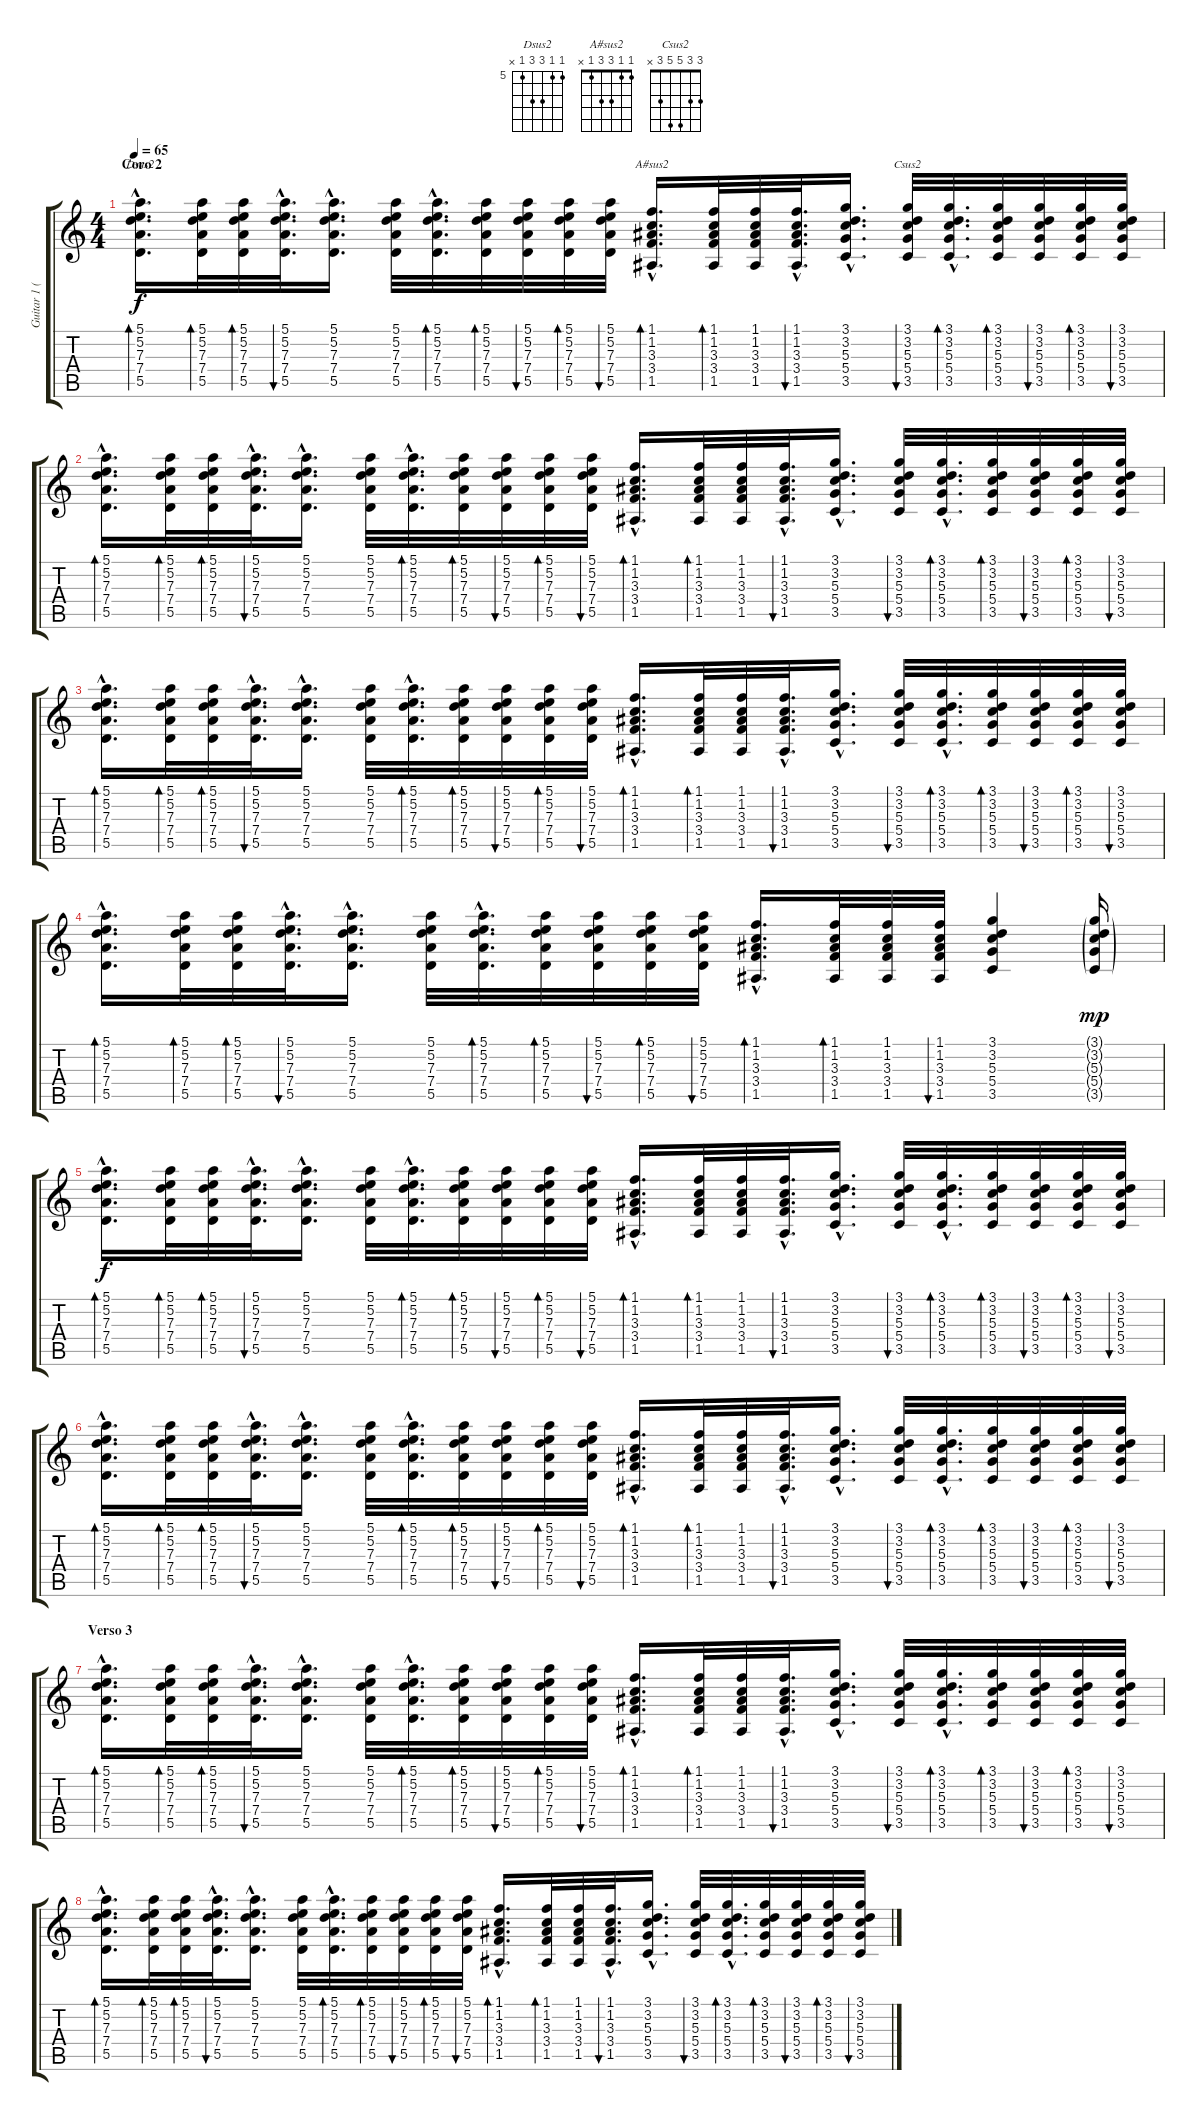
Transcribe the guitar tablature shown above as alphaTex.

\track ("" "Guitar 1 (") {instrument electricguitarclean}
\staff {score tabs}
\tuning (E4 B3 G3 D3 A2 E2) {hide}
\chord ("Dsus2" 5 5 7 7 5 x) {firstfret 5}
\chord ("A#sus2" 1 1 3 3 1 x)
\chord ("Csus2" 3 3 5 5 3 x)
\ts (4 4)
\section ("" "Coro 2")
\tempo 65
\clef g2
\ks c
(5.1{hac} 5.2{hac} 7.3{hac} 7.4{hac} 5.5{hac}).16{d bd 30 ch "Dsus2" dy f volume 4} (5.1 5.2 7.3 7.4 5.5).32{bd 30} (5.1 5.2 7.3 7.4 5.5).32{bd 30} (5.1{hac} 5.2{hac} 7.3{hac} 7.4{hac} 5.5{hac}).32{d bu 30} (5.1{hac} 5.2{hac} 7.3{hac} 7.4{hac} 5.5{hac}).16{d} (5.1 5.2 7.3 7.4 5.5).32 (5.1{hac} 5.2{hac} 7.3{hac} 7.4{hac} 5.5{hac}).32{d bd 30} (5.1 5.2 7.3 7.4 5.5).32{bd 30} (5.1 5.2 7.3 7.4 5.5).32{bu 30} (5.1 5.2 7.3 7.4 5.5).32{bd 30} (5.1 5.2 7.3 7.4 5.5).32{bu 30} (1.1{hac} 1.2{hac} 3.3{hac} 3.4{hac} 1.5{hac}).16{d bd 30 ch "A#sus2"} (1.1 1.2 3.3 3.4 1.5).32{bd 30} (1.1 1.2 3.3 3.4 1.5).32 (1.1{hac} 1.2{hac} 3.3{hac} 3.4{hac} 1.5{hac}).32{d bu 30} (3.1{hac} 3.2{hac} 5.3{hac} 5.4{hac} 3.5{hac}).16{d} (3.1 3.2 5.3 5.4 3.5).32{bu 30 ch "Csus2"} (3.1{hac} 3.2{hac} 5.3{hac} 5.4{hac} 3.5{hac}).32{d bd 30} (3.1 3.2 5.3 5.4 3.5).32{bd 30} (3.1 3.2 5.3 5.4 3.5).32{bu 30} (3.1 3.2 5.3 5.4 3.5).32{bd 30} (3.1 3.2 5.3 5.4 3.5).32{bu 30} |
(5.1{hac} 5.2{hac} 7.3{hac} 7.4{hac} 5.5{hac}).16{d bd 30} (5.1 5.2 7.3 7.4 5.5).32{bd 30} (5.1 5.2 7.3 7.4 5.5).32{bd 30} (5.1{hac} 5.2{hac} 7.3{hac} 7.4{hac} 5.5{hac}).32{d bu 30} (5.1{hac} 5.2{hac} 7.3{hac} 7.4{hac} 5.5{hac}).16{d} (5.1 5.2 7.3 7.4 5.5).32 (5.1{hac} 5.2{hac} 7.3{hac} 7.4{hac} 5.5{hac}).32{d bd 30} (5.1 5.2 7.3 7.4 5.5).32{bd 30} (5.1 5.2 7.3 7.4 5.5).32{bu 30} (5.1 5.2 7.3 7.4 5.5).32{bd 30} (5.1 5.2 7.3 7.4 5.5).32{bu 30} (1.1{hac} 1.2{hac} 3.3{hac} 3.4{hac} 1.5{hac}).16{d bd 30} (1.1 1.2 3.3 3.4 1.5).32{bd 30} (1.1 1.2 3.3 3.4 1.5).32 (1.1{hac} 1.2{hac} 3.3{hac} 3.4{hac} 1.5{hac}).32{d bu 30} (3.1{hac} 3.2{hac} 5.3{hac} 5.4{hac} 3.5{hac}).16{d} (3.1 3.2 5.3 5.4 3.5).32{bu 30} (3.1{hac} 3.2{hac} 5.3{hac} 5.4{hac} 3.5{hac}).32{d bd 30} (3.1 3.2 5.3 5.4 3.5).32{bd 30} (3.1 3.2 5.3 5.4 3.5).32{bu 30} (3.1 3.2 5.3 5.4 3.5).32{bd 30} (3.1 3.2 5.3 5.4 3.5).32{bu 30} |
(5.1{hac} 5.2{hac} 7.3{hac} 7.4{hac} 5.5{hac}).16{d bd 30} (5.1 5.2 7.3 7.4 5.5).32{bd 30} (5.1 5.2 7.3 7.4 5.5).32{bd 30} (5.1{hac} 5.2{hac} 7.3{hac} 7.4{hac} 5.5{hac}).32{d bu 30} (5.1{hac} 5.2{hac} 7.3{hac} 7.4{hac} 5.5{hac}).16{d} (5.1 5.2 7.3 7.4 5.5).32 (5.1{hac} 5.2{hac} 7.3{hac} 7.4{hac} 5.5{hac}).32{d bd 30} (5.1 5.2 7.3 7.4 5.5).32{bd 30} (5.1 5.2 7.3 7.4 5.5).32{bu 30} (5.1 5.2 7.3 7.4 5.5).32{bd 30} (5.1 5.2 7.3 7.4 5.5).32{bu 30} (1.1{hac} 1.2{hac} 3.3{hac} 3.4{hac} 1.5{hac}).16{d bd 30} (1.1 1.2 3.3 3.4 1.5).32{bd 30} (1.1 1.2 3.3 3.4 1.5).32 (1.1{hac} 1.2{hac} 3.3{hac} 3.4{hac} 1.5{hac}).32{d bu 30} (3.1{hac} 3.2{hac} 5.3{hac} 5.4{hac} 3.5{hac}).16{d} (3.1 3.2 5.3 5.4 3.5).32{bu 30} (3.1{hac} 3.2{hac} 5.3{hac} 5.4{hac} 3.5{hac}).32{d bd 30} (3.1 3.2 5.3 5.4 3.5).32{bd 30} (3.1 3.2 5.3 5.4 3.5).32{bu 30} (3.1 3.2 5.3 5.4 3.5).32{bd 30} (3.1 3.2 5.3 5.4 3.5).32{bu 30} |
(5.1{hac} 5.2{hac} 7.3{hac} 7.4{hac} 5.5{hac}).16{d bd 30} (5.1 5.2 7.3 7.4 5.5).32{bd 30} (5.1 5.2 7.3 7.4 5.5).32{bd 30} (5.1{hac} 5.2{hac} 7.3{hac} 7.4{hac} 5.5{hac}).32{d bu 30} (5.1{hac} 5.2{hac} 7.3{hac} 7.4{hac} 5.5{hac}).16{d} (5.1 5.2 7.3 7.4 5.5).32 (5.1{hac} 5.2{hac} 7.3{hac} 7.4{hac} 5.5{hac}).32{d bd 30} (5.1 5.2 7.3 7.4 5.5).32{bd 30} (5.1 5.2 7.3 7.4 5.5).32{bu 30} (5.1 5.2 7.3 7.4 5.5).32{bd 30} (5.1 5.2 7.3 7.4 5.5).32{bu 30} (1.1{hac} 1.2{hac} 3.3{hac} 3.4{hac} 1.5{hac}).16{d bd 30} (1.1 1.2 3.3 3.4 1.5).32{bd 30} (1.1 1.2 3.3 3.4 1.5).32 (1.1 1.2 3.3 3.4 1.5).32{bu 30} (3.1 3.2 5.3 5.4 3.5).4 (3.1{g} 3.2{g} 5.3{g} 5.4{g} 3.5{g}).16{dy mp} |
(5.1{hac} 5.2{hac} 7.3{hac} 7.4{hac} 5.5{hac}).16{d bd 30 dy f volume 7} (5.1 5.2 7.3 7.4 5.5).32{bd 30} (5.1 5.2 7.3 7.4 5.5).32{bd 30} (5.1{hac} 5.2{hac} 7.3{hac} 7.4{hac} 5.5{hac}).32{d bu 30} (5.1{hac} 5.2{hac} 7.3{hac} 7.4{hac} 5.5{hac}).16{d} (5.1 5.2 7.3 7.4 5.5).32 (5.1{hac} 5.2{hac} 7.3{hac} 7.4{hac} 5.5{hac}).32{d bd 30} (5.1 5.2 7.3 7.4 5.5).32{bd 30} (5.1 5.2 7.3 7.4 5.5).32{bu 30} (5.1 5.2 7.3 7.4 5.5).32{bd 30} (5.1 5.2 7.3 7.4 5.5).32{bu 30} (1.1{hac} 1.2{hac} 3.3{hac} 3.4{hac} 1.5{hac}).16{d bd 30} (1.1 1.2 3.3 3.4 1.5).32{bd 30} (1.1 1.2 3.3 3.4 1.5).32 (1.1{hac} 1.2{hac} 3.3{hac} 3.4{hac} 1.5{hac}).32{d bu 30} (3.1{hac} 3.2{hac} 5.3{hac} 5.4{hac} 3.5{hac}).16{d} (3.1 3.2 5.3 5.4 3.5).32{bu 30} (3.1{hac} 3.2{hac} 5.3{hac} 5.4{hac} 3.5{hac}).32{d bd 30} (3.1 3.2 5.3 5.4 3.5).32{bd 30} (3.1 3.2 5.3 5.4 3.5).32{bu 30} (3.1 3.2 5.3 5.4 3.5).32{bd 30} (3.1 3.2 5.3 5.4 3.5).32{bu 30} |
(5.1{hac} 5.2{hac} 7.3{hac} 7.4{hac} 5.5{hac}).16{d bd 30} (5.1 5.2 7.3 7.4 5.5).32{bd 30} (5.1 5.2 7.3 7.4 5.5).32{bd 30} (5.1{hac} 5.2{hac} 7.3{hac} 7.4{hac} 5.5{hac}).32{d bu 30} (5.1{hac} 5.2{hac} 7.3{hac} 7.4{hac} 5.5{hac}).16{d} (5.1 5.2 7.3 7.4 5.5).32 (5.1{hac} 5.2{hac} 7.3{hac} 7.4{hac} 5.5{hac}).32{d bd 30} (5.1 5.2 7.3 7.4 5.5).32{bd 30} (5.1 5.2 7.3 7.4 5.5).32{bu 30} (5.1 5.2 7.3 7.4 5.5).32{bd 30} (5.1 5.2 7.3 7.4 5.5).32{bu 30} (1.1{hac} 1.2{hac} 3.3{hac} 3.4{hac} 1.5{hac}).16{d bd 30} (1.1 1.2 3.3 3.4 1.5).32{bd 30} (1.1 1.2 3.3 3.4 1.5).32 (1.1{hac} 1.2{hac} 3.3{hac} 3.4{hac} 1.5{hac}).32{d bu 30} (3.1{hac} 3.2{hac} 5.3{hac} 5.4{hac} 3.5{hac}).16{d} (3.1 3.2 5.3 5.4 3.5).32{bu 30} (3.1{hac} 3.2{hac} 5.3{hac} 5.4{hac} 3.5{hac}).32{d bd 30} (3.1 3.2 5.3 5.4 3.5).32{bd 30} (3.1 3.2 5.3 5.4 3.5).32{bu 30} (3.1 3.2 5.3 5.4 3.5).32{bd 30} (3.1 3.2 5.3 5.4 3.5).32{bu 30} |
\section ("" "Verso 3")
(5.1{hac} 5.2{hac} 7.3{hac} 7.4{hac} 5.5{hac}).16{d bd 30} (5.1 5.2 7.3 7.4 5.5).32{bd 30} (5.1 5.2 7.3 7.4 5.5).32{bd 30} (5.1{hac} 5.2{hac} 7.3{hac} 7.4{hac} 5.5{hac}).32{d bu 30} (5.1{hac} 5.2{hac} 7.3{hac} 7.4{hac} 5.5{hac}).16{d} (5.1 5.2 7.3 7.4 5.5).32 (5.1{hac} 5.2{hac} 7.3{hac} 7.4{hac} 5.5{hac}).32{d bd 30} (5.1 5.2 7.3 7.4 5.5).32{bd 30} (5.1 5.2 7.3 7.4 5.5).32{bu 30} (5.1 5.2 7.3 7.4 5.5).32{bd 30} (5.1 5.2 7.3 7.4 5.5).32{bu 30} (1.1{hac} 1.2{hac} 3.3{hac} 3.4{hac} 1.5{hac}).16{d bd 30} (1.1 1.2 3.3 3.4 1.5).32{bd 30} (1.1 1.2 3.3 3.4 1.5).32 (1.1{hac} 1.2{hac} 3.3{hac} 3.4{hac} 1.5{hac}).32{d bu 30} (3.1{hac} 3.2{hac} 5.3{hac} 5.4{hac} 3.5{hac}).16{d} (3.1 3.2 5.3 5.4 3.5).32{bu 30} (3.1{hac} 3.2{hac} 5.3{hac} 5.4{hac} 3.5{hac}).32{d bd 30} (3.1 3.2 5.3 5.4 3.5).32{bd 30} (3.1 3.2 5.3 5.4 3.5).32{bu 30} (3.1 3.2 5.3 5.4 3.5).32{bd 30} (3.1 3.2 5.3 5.4 3.5).32{bu 30} |
(5.1{hac} 5.2{hac} 7.3{hac} 7.4{hac} 5.5{hac}).16{d bd 30} (5.1 5.2 7.3 7.4 5.5).32{bd 30} (5.1 5.2 7.3 7.4 5.5).32{bd 30} (5.1{hac} 5.2{hac} 7.3{hac} 7.4{hac} 5.5{hac}).32{d bu 30} (5.1{hac} 5.2{hac} 7.3{hac} 7.4{hac} 5.5{hac}).16{d} (5.1 5.2 7.3 7.4 5.5).32 (5.1{hac} 5.2{hac} 7.3{hac} 7.4{hac} 5.5{hac}).32{d bd 30} (5.1 5.2 7.3 7.4 5.5).32{bd 30} (5.1 5.2 7.3 7.4 5.5).32{bu 30} (5.1 5.2 7.3 7.4 5.5).32{bd 30} (5.1 5.2 7.3 7.4 5.5).32{bu 30} (1.1{hac} 1.2{hac} 3.3{hac} 3.4{hac} 1.5{hac}).16{d bd 30} (1.1 1.2 3.3 3.4 1.5).32{bd 30} (1.1 1.2 3.3 3.4 1.5).32 (1.1{hac} 1.2{hac} 3.3{hac} 3.4{hac} 1.5{hac}).32{d bu 30} (3.1{hac} 3.2{hac} 5.3{hac} 5.4{hac} 3.5{hac}).16{d} (3.1 3.2 5.3 5.4 3.5).32{bu 30} (3.1{hac} 3.2{hac} 5.3{hac} 5.4{hac} 3.5{hac}).32{d bd 30} (3.1 3.2 5.3 5.4 3.5).32{bd 30} (3.1 3.2 5.3 5.4 3.5).32{bu 30} (3.1 3.2 5.3 5.4 3.5).32{bd 30} (3.1 3.2 5.3 5.4 3.5).32{bu 30}
